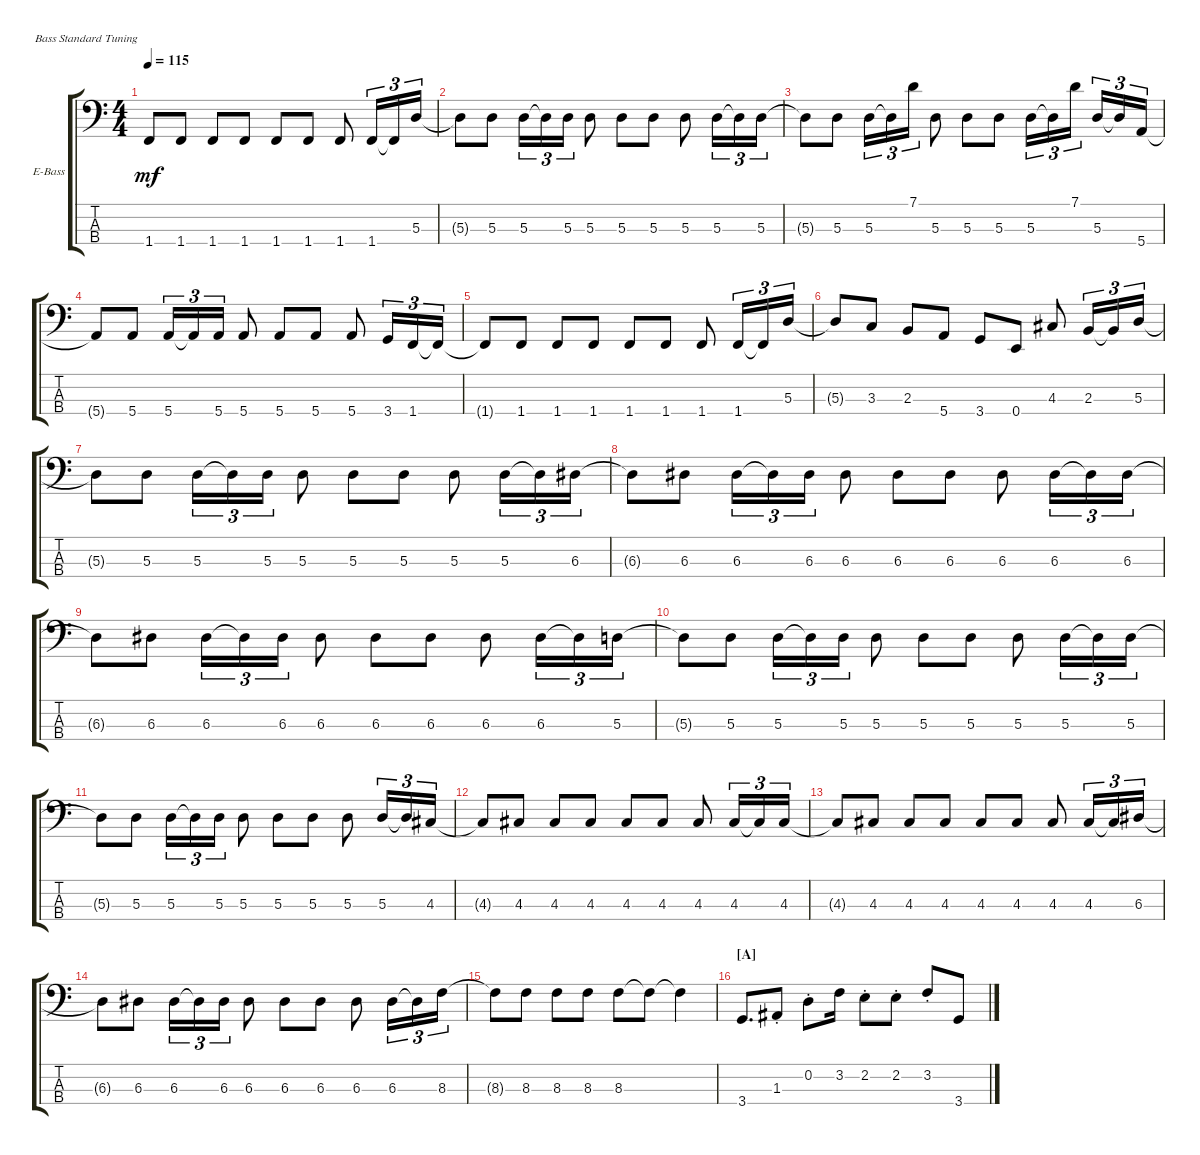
\defaultSystemsLayout 4
\bracketExtendMode groupsimilarinstruments
\firstSystemTrackNameOrientation horizontal
\otherSystemsTrackNameOrientation horizontal
\track ("Basse " "E-Bass") {instrument electricbassfinger}
\staff {score tabs}
\tuning (G2 D2 A1 E1)
\ts (4 4)
\tempo 115
\clef f4
\scale
0.333333
\ks c
1.4{t}.8{dy mf} 1.4.8 1.4.8 1.4.8 1.4.8 1.4.8 1.4.8 1.4.16{tu (3 2)} 1.4{t}.16{tu (3 2)} 5.3.16{tu (3 2)} |
\scale
0.333333 5.3{t}.8 5.3.8 5.3.16{tu (3 2)} 5.3{t}.16{tu (3 2)} 5.3.16{tu (3 2)} 5.3.8 5.3.8 5.3.8 5.3.8 5.3.16{tu (3 2)} 5.3{t}.16{tu (3 2)} 5.3.16{tu (3 2)} |
\scale
0.333333 5.3{t}.8 5.3.8 5.3.16{tu (3 2)} 5.3{t}.16{tu (3 2)} 7.1.16{tu (3 2)} 5.3.8 5.3.8 5.3.8 5.3.16{tu (3 2)} 5.3{t}.16{tu (3 2)} 7.1.16{tu (3 2)} 5.3.16{tu (3 2)} 5.3{t}.16{tu (3 2)} 5.4.16{tu (3 2)} |
\scale
0.333333 5.4{t}.8 5.4.8 5.4.16{tu (3 2)} 5.4{t}.16{tu (3 2)} 5.4.16{tu (3 2)} 5.4.8 5.4.8 5.4.8 5.4.8 3.4.16{tu (3 2)} 1.4.16{tu (3 2)} 1.4{t}.16{tu (3 2)} |
\scale
0.333333 1.4{t}.8 1.4.8 1.4.8 1.4.8 1.4.8 1.4.8 1.4.8 1.4.16{tu (3 2)} 1.4{t}.16{tu (3 2)} 5.3.16{tu (3 2)} |
\scale
0.333333 5.3{t}.8 3.3.8 2.3.8 5.4.8 3.4.8 0.4.8 4.3.8 2.3.16{tu (3 2)} 2.3{t}.16{tu (3 2)} 5.3.16{tu (3 2)} |
\scale
0.333333 5.3{t}.8 5.3.8 5.3.16{tu (3 2)} 5.3{t}.16{tu (3 2)} 5.3.16{tu (3 2)} 5.3.8 5.3.8 5.3.8 5.3.8 5.3.16{tu (3 2)} 5.3{t}.16{tu (3 2)} 6.3.16{tu (3 2)} |
\scale
0.333333 6.3{t}.8 6.3.8 6.3.16{tu (3 2)} 6.3{t}.16{tu (3 2)} 6.3.16{tu (3 2)} 6.3.8 6.3.8 6.3.8 6.3.8 6.3.16{tu (3 2)} 6.3{t}.16{tu (3 2)} 6.3.16{tu (3 2)} |
\scale
0.333333 6.3{t}.8 6.3.8 6.3.16{tu (3 2)} 6.3{t}.16{tu (3 2)} 6.3.16{tu (3 2)} 6.3.8 6.3.8 6.3.8 6.3.8 6.3.16{tu (3 2)} 6.3{t}.16{tu (3 2)} 5.3.16{tu (3 2)} |
\scale
0.333333 5.3{t}.8 5.3.8 5.3.16{tu (3 2)} 5.3{t}.16{tu (3 2)} 5.3.16{tu (3 2)} 5.3.8 5.3.8 5.3.8 5.3.8 5.3.16{tu (3 2)} 5.3{t}.16{tu (3 2)} 5.3.16{tu (3 2)} |
\scale
0.333333 5.3{t}.8 5.3.8 5.3.16{tu (3 2)} 5.3{t}.16{tu (3 2)} 5.3.16{tu (3 2)} 5.3.8 5.3.8 5.3.8 5.3.8 5.3.16{tu (3 2)} 5.3{t}.16{tu (3 2)} 4.3.16{tu (3 2)} |
\scale
0.333333 4.3{t}.8 4.3.8 4.3.8 4.3.8 4.3.8 4.3.8 4.3.8 4.3.16{tu (3 2)} 4.3{t}.16{tu (3 2)} 4.3.16{tu (3 2)} |
\scale
0.333333 4.3{t}.8 4.3.8 4.3.8 4.3.8 4.3.8 4.3.8 4.3.8 4.3.16{tu (3 2)} 4.3{t}.16{tu (3 2)} 6.3.16{tu (3 2)} |
\scale
0.333333 6.3{t}.8 6.3.8 6.3.16{tu (3 2)} 6.3{t}.16{tu (3 2)} 6.3.16{tu (3 2)} 6.3.8 6.3.8 6.3.8 6.3.8 6.3.16{tu (3 2)} 6.3{t}.16{tu (3 2)} 8.3.16{tu (3 2)} |
\scale
0.257261 8.3{t}.8 8.3.8 8.3.8 8.3.8 8.3.8 8.3{t}.8 8.3{t}.4 |
\section ("A" "")
\scale
0.257261 3.4.8{d} 1.3{st}.8 0.2{st}.8 3.2.16 2.2{st}.8 2.2{st}.8 3.2{st}.8 3.4.8
